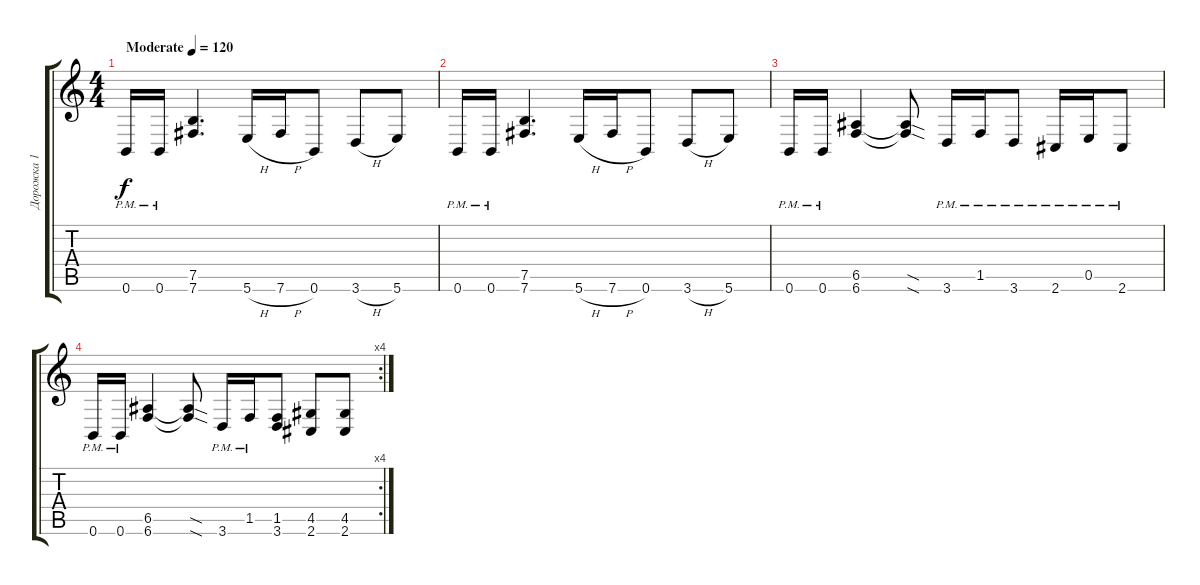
\track ("Дорожка 1" "Дорожка 1") {instrument overdrivenguitar}
\staff {score tabs}
\tuning (B3 Gb3 D3 A2 E2 B1) {hide}
\ts (4 4)
\tempo (120 "Moderate")
\clef g2
\ks c
0.6{pm}.16{dy f instrument overdrivenguitar} 0.6{pm}.16 (7.5 7.6).4{d} 5.6{h}.16 7.6{h}.16 0.6.8 3.6{h}.8 5.6.8 |
0.6{pm}.16 0.6{pm}.16 (7.5 7.6).4{d} 5.6{h}.16 7.6{h}.16 0.6.8 3.6{h}.8 5.6.8 |
0.6{pm}.16 0.6{pm}.16 (6.5 6.6).4 (6.5{sod t} 6.6{sod t}).8 3.6{pm}.16 1.5{pm}.16 3.6{pm}.8 2.6{pm}.16 0.5{pm}.16 2.6{pm}.8 |
\rc 4
0.6{pm}.16 0.6{pm}.16 (6.5 6.6).4 (6.5{sod t} 6.6{sod t}).8 3.6{pm}.16 1.5{pm}.16 (1.5 3.6).8 (4.5 2.6).8 (4.5 2.6).8
